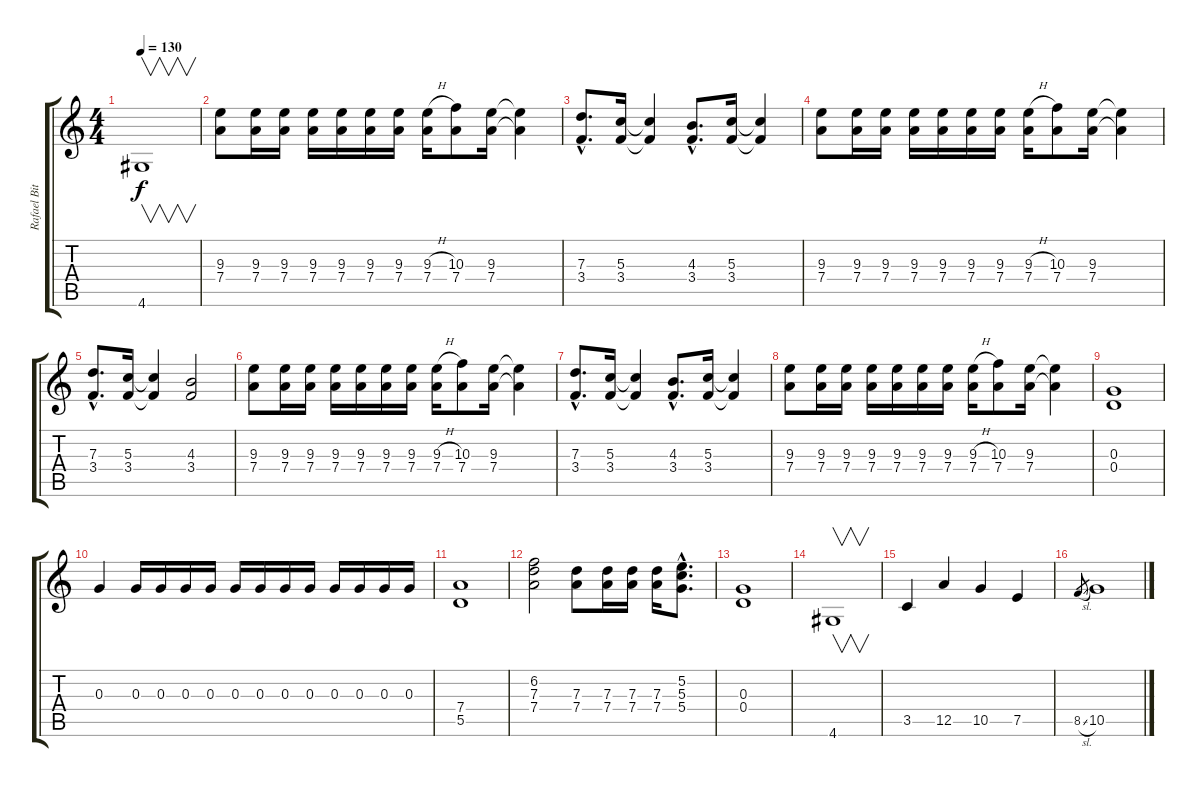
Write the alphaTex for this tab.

\track ("Rafael Bittencourt" "Rafael Bit") {instrument distortionguitar}
\staff {score tabs}
\tuning (E4 B3 G3 D3 A2 E2) {hide}
\ts (4 4)
\tempo 130
\clef g2
\ks c
4.6.1{v dy f} |
(9.3 7.4).8 (9.3 7.4).16 (9.3 7.4).16 (9.3 7.4).16 (9.3 7.4).16 (9.3 7.4).16 (9.3 7.4).16 (9.3{h} 7.4).16 (10.3 7.4).8 (9.3 7.4).16 (9.3{t} 7.4{t}).4 |
(7.3{hac} 3.4{hac}).8{d} (5.3 3.4).16 (5.3{t} 3.4{t}).4 (4.3{hac} 3.4{hac}).8{d} (5.3 3.4).16 (5.3{t} 3.4{t}).4 |
(9.3 7.4).8 (9.3 7.4).16 (9.3 7.4).16 (9.3 7.4).16 (9.3 7.4).16 (9.3 7.4).16 (9.3 7.4).16 (9.3{h} 7.4).16 (10.3 7.4).8 (9.3 7.4).16 (9.3{t} 7.4{t}).4 |
(7.3{hac} 3.4{hac}).8{d} (5.3 3.4).16 (5.3{t} 3.4{t}).4 (4.3 3.4).2 |
(9.3 7.4).8 (9.3 7.4).16 (9.3 7.4).16 (9.3 7.4).16 (9.3 7.4).16 (9.3 7.4).16 (9.3 7.4).16 (9.3{h} 7.4).16 (10.3 7.4).8 (9.3 7.4).16 (9.3{t} 7.4{t}).4 |
(7.3{hac} 3.4{hac}).8{d} (5.3 3.4).16 (5.3{t} 3.4{t}).4 (4.3{hac} 3.4{hac}).8{d} (5.3 3.4).16 (5.3{t} 3.4{t}).4 |
(9.3 7.4).8 (9.3 7.4).16 (9.3 7.4).16 (9.3 7.4).16 (9.3 7.4).16 (9.3 7.4).16 (9.3 7.4).16 (9.3{h} 7.4).16 (10.3 7.4).8 (9.3 7.4).16 (9.3{t} 7.4{t}).4 |
(0.3 0.4).1 |
0.3.4 0.3.16 0.3.16 0.3.16 0.3.16 0.3.16 0.3.16 0.3.16 0.3.16 0.3.16 0.3.16 0.3.16 0.3.16 |
(7.4 5.5).1 |
(6.2 7.3 7.4).2 (7.3 7.4).8 (7.3 7.4).16 (7.3 7.4).16 (7.3 7.4).16 (5.2{hac} 5.3{hac} 5.4{hac}).8{d} |
(0.3 0.4).1 |
4.6.1{v} |
3.5.4 12.5.4 10.5.4 7.5.4 |
8.5{sl}.8{gr} 10.5.1
